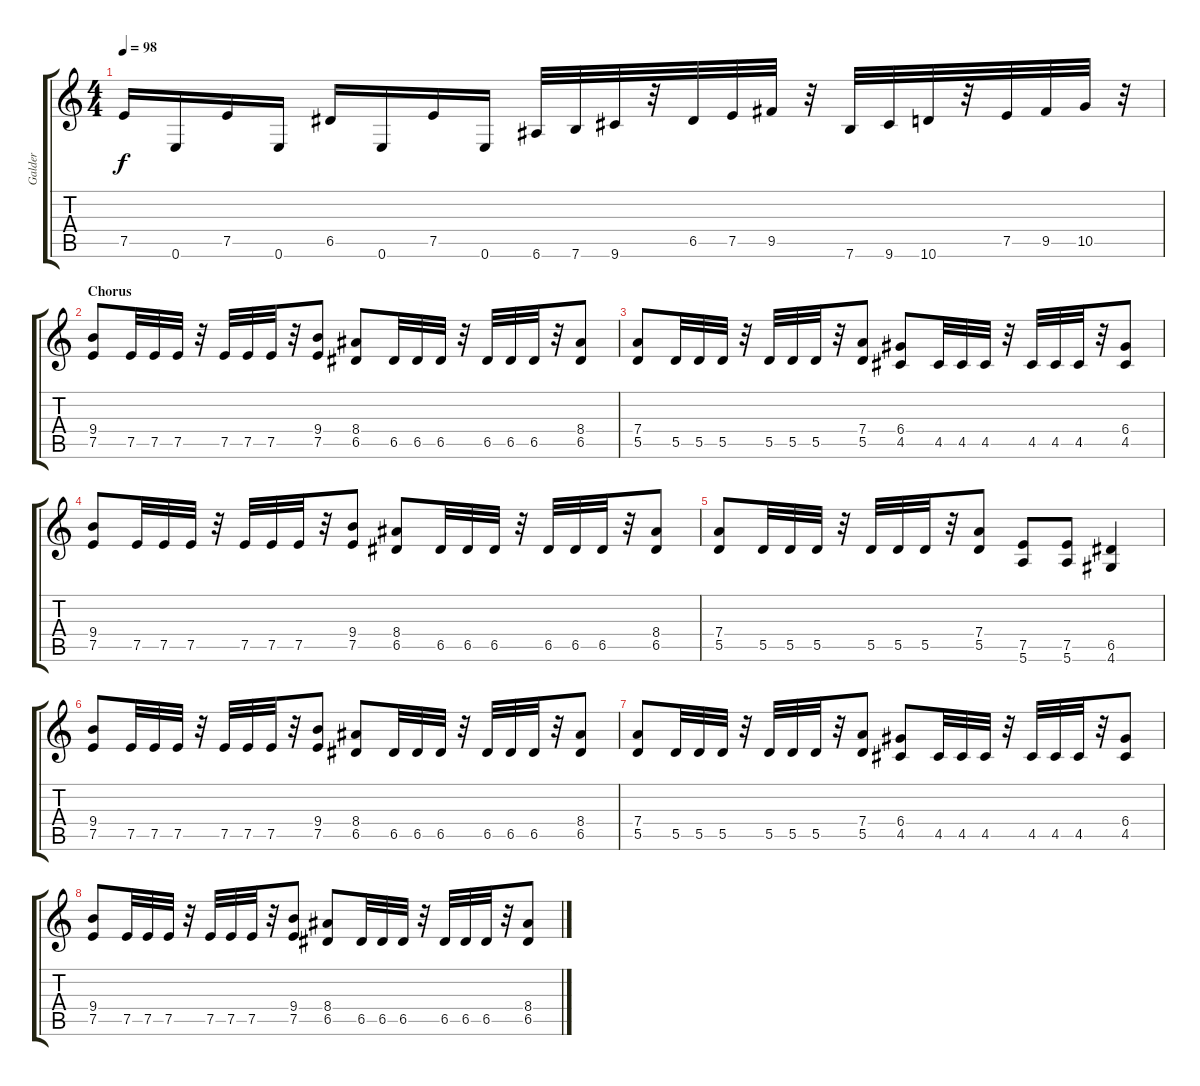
\track ("Galder" "Galder") {instrument overdrivenguitar}
\staff {score tabs}
\tuning (E4 B3 G3 D3 A2 E2) {hide}
\ts (4 4)
\tempo 98
\clef g2
\ks c
7.5.16{dy f} 0.6.16 7.5.16 0.6.16 6.5.16 0.6.16 7.5.16 0.6.16 6.6.32 7.6.32 9.6.32 r.32 6.5.32 7.5.32 9.5.32 r.32 7.6.32 9.6.32 10.6.32 r.32 7.5.32 9.5.32 10.5.32 r.32 |
\section ("" "Chorus")
(9.4 7.5).8 7.5.32 7.5.32 7.5.32 r.32 7.5.32 7.5.32 7.5.32 r.32 (9.4 7.5).8 (8.4 6.5).8 6.5.32 6.5.32 6.5.32 r.32 6.5.32 6.5.32 6.5.32 r.32 (8.4 6.5).8 |
(7.4 5.5).8 5.5.32 5.5.32 5.5.32 r.32 5.5.32 5.5.32 5.5.32 r.32 (7.4 5.5).8 (6.4 4.5).8 4.5.32 4.5.32 4.5.32 r.32 4.5.32 4.5.32 4.5.32 r.32 (6.4 4.5).8 |
(9.4 7.5).8 7.5.32 7.5.32 7.5.32 r.32 7.5.32 7.5.32 7.5.32 r.32 (9.4 7.5).8 (8.4 6.5).8 6.5.32 6.5.32 6.5.32 r.32 6.5.32 6.5.32 6.5.32 r.32 (8.4 6.5).8 |
(7.4 5.5).8 5.5.32 5.5.32 5.5.32 r.32 5.5.32 5.5.32 5.5.32 r.32 (7.4 5.5).8 (7.5 5.6).8 (7.5 5.6).8 (6.5 4.6).4 |
(9.4 7.5).8 7.5.32 7.5.32 7.5.32 r.32 7.5.32 7.5.32 7.5.32 r.32 (9.4 7.5).8 (8.4 6.5).8 6.5.32 6.5.32 6.5.32 r.32 6.5.32 6.5.32 6.5.32 r.32 (8.4 6.5).8 |
(7.4 5.5).8 5.5.32 5.5.32 5.5.32 r.32 5.5.32 5.5.32 5.5.32 r.32 (7.4 5.5).8 (6.4 4.5).8 4.5.32 4.5.32 4.5.32 r.32 4.5.32 4.5.32 4.5.32 r.32 (6.4 4.5).8 |
(9.4 7.5).8 7.5.32 7.5.32 7.5.32 r.32 7.5.32 7.5.32 7.5.32 r.32 (9.4 7.5).8 (8.4 6.5).8 6.5.32 6.5.32 6.5.32 r.32 6.5.32 6.5.32 6.5.32 r.32 (8.4 6.5).8
